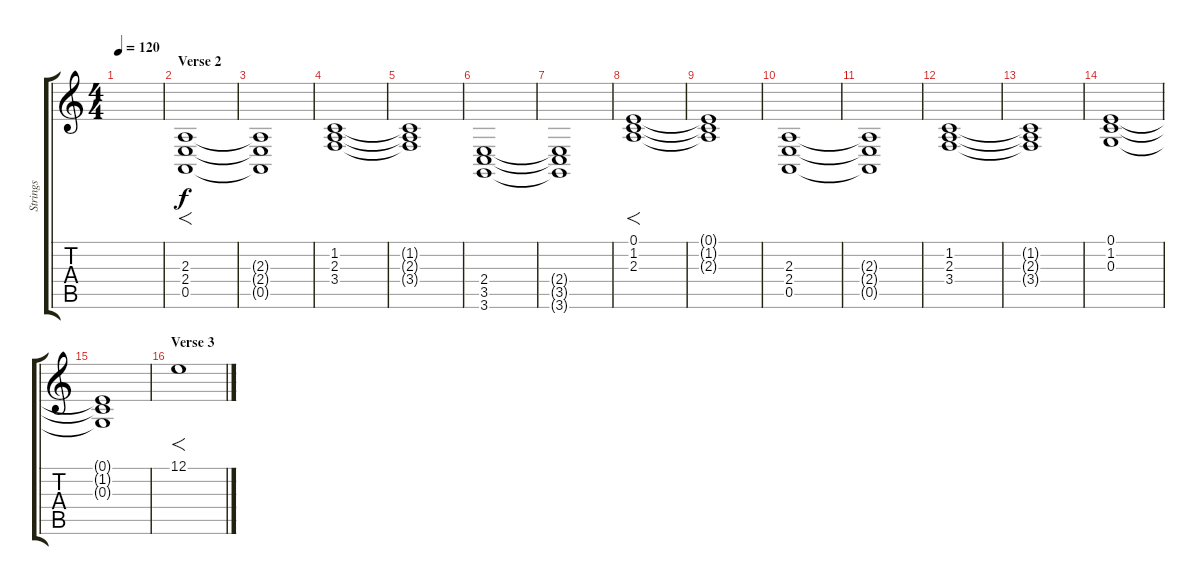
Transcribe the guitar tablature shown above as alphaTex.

\track ("Strings" "Strings") {instrument stringensemble1}
\staff {score tabs}
\tuning (E4 B3 G3 D3 A2 E2) {hide}
\ts (4 4)
\tempo 120
\clef g2
\ks c
|
\section ("" "Verse 2")
(2.3 2.4 0.5).1{f} |
(2.3{t} 2.4{t} 0.5{t}).1 |
(1.2 2.3 3.4).1 |
(1.2{t} 2.3{t} 3.4{t}).1 |
(2.4 3.5 3.6).1 |
(2.4{t} 3.5{t} 3.6{t}).1 |
(0.1 1.2 2.3).1{f} |
(0.1{t} 1.2{t} 2.3{t}).1 |
(2.3 2.4 0.5).1 |
(2.3{t} 2.4{t} 0.5{t}).1 |
(1.2 2.3 3.4).1 |
(1.2{t} 2.3{t} 3.4{t}).1 |
(0.1 1.2 0.3).1 |
(0.1{t} 1.2{t} 0.3{t}).1 |
\section ("" "Verse 3")
12.1.1{f}
